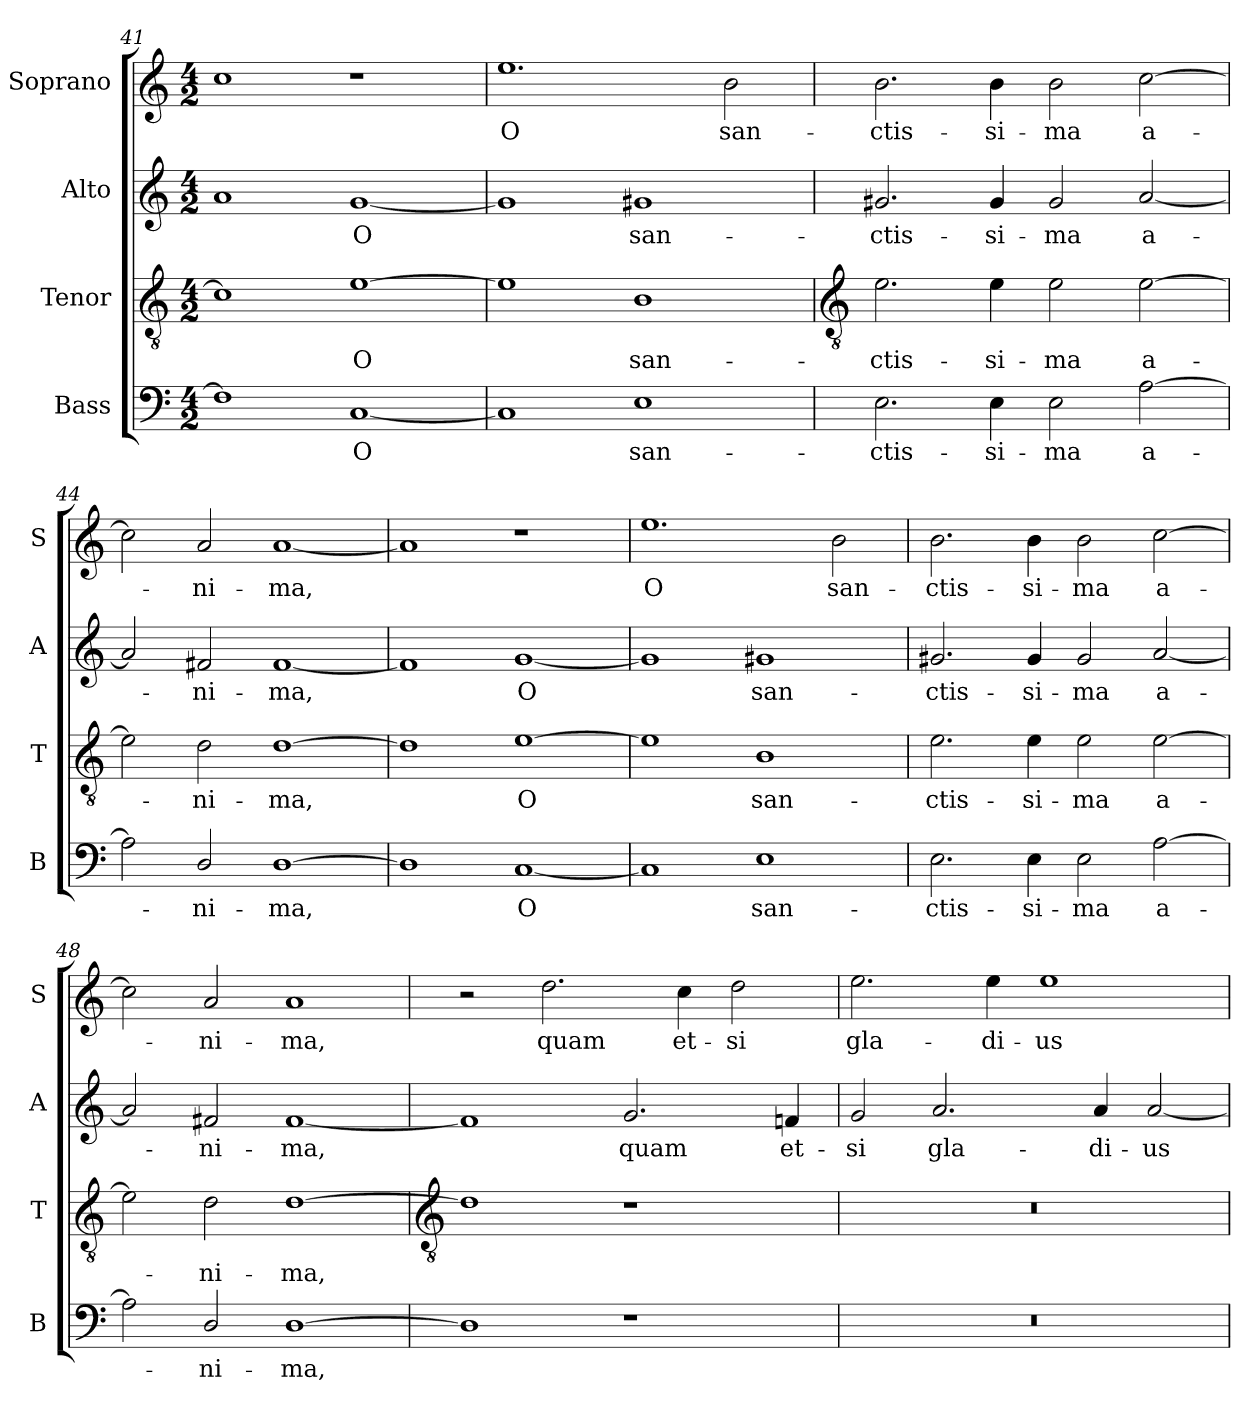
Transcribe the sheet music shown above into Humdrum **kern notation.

**kern	**text	**kern	**text	**kern	**text	**kern	**text
*part4	*part4	*part3	*part3	*part2	*part2	*part1	*part1
*staff4	*staff4	*staff3	*staff3	*staff2	*staff2	*staff1	*staff1
*I"Bass	*	*I"Tenor	*	*I"Alto	*	*I"Soprano	*
*I'B	*	*I'T	*	*I'A	*	*I'S	*
*clefF4	*	*clefGv2	*	*clefG2	*	*clefG2	*
*k[]	*	*k[]	*	*k[]	*	*k[]	*
*C:	*	*C:	*	*C:	*	*C:	*
*M4/2	*	*M4/2	*	*M4/2	*	*M4/2	*
=41	=41	=41	=41	=41	=41	=41	=41
1F]	.	1c]	.	1a	.	1cc	.
!	!LO:LY:b	!	!LO:LY:b	!	!LO:LY:b	!	!
[1C	O	[1e	O	[1g	O	1r	.
=42	=42	=42	=42	=42	=42	=42	=42
!	!	!	!	!	!	!	!LO:LY:b
1C]	.	1e]	.	1g]	.	1.ee	O
!	!LO:LY:b	!	!LO:LY:b	!	!LO:LY:b	!	!
1E	san-	1B	san-	1g#X	san-	.	.
!	!	!	!	!	!	!	!LO:LY:b
.	.	.	.	.	.	2b	san-
!!LO:LB:g=z
=43	=43	=43	=43	=43	=43	=43	=43
*	*	*clefGv2	*	*	*	*	*
!	!LO:LY:b	!	!LO:LY:b	!	!LO:LY:b	!	!LO:LY:b
2.E	-ctis-	2.e	-ctis-	2.g#X	-ctis-	2.b	-ctis-
!	!LO:LY:b	!	!LO:LY:b	!	!LO:LY:b	!	!LO:LY:b
4E	-si-	4e	-si-	4g#	-si-	4b	-si-
!	!LO:LY:b	!	!LO:LY:b	!	!LO:LY:b	!	!LO:LY:b
2E	-ma	2e	-ma	2g#	-ma	2b	-ma
!	!LO:LY:b	!	!LO:LY:b	!	!LO:LY:b	!	!LO:LY:b
[2A	a-	[2e	a-	[2a	a-	[2cc	a-
=44	=44	=44	=44	=44	=44	=44	=44
2A]	.	2e]	.	2a]	.	2cc]	.
!	!LO:LY:b	!	!LO:LY:b	!	!LO:LY:b	!	!LO:LY:b
2D/	ni-	2d	ni-	2f#X	ni-	2a	ni-
!	!LO:LY:b	!	!LO:LY:b	!	!LO:LY:b	!	!LO:LY:b
[1D	-ma,	[1d	-ma,	[1f#	-ma,	[1a	-ma,
=45	=45	=45	=45	=45	=45	=45	=45
1D]	.	1d]	.	1f#]	.	1a]	.
!	!LO:LY:b	!	!LO:LY:b	!	!LO:LY:b	!	!
[1C	O	[1e	O	[1g	O	1r	.
=46	=46	=46	=46	=46	=46	=46	=46
!	!	!	!	!	!	!	!LO:LY:b
1C]	.	1e]	.	1g]	.	1.ee	O
!	!LO:LY:b	!	!LO:LY:b	!	!LO:LY:b	!	!
1E	san-	1B	san-	1g#X	san-	.	.
!	!	!	!	!	!	!	!LO:LY:b
.	.	.	.	.	.	2b	san-
=47	=47	=47	=47	=47	=47	=47	=47
!	!LO:LY:b	!	!LO:LY:b	!	!LO:LY:b	!	!LO:LY:b
2.E	-ctis-	2.e	-ctis-	2.g#X	-ctis-	2.b	-ctis-
!	!LO:LY:b	!	!LO:LY:b	!	!LO:LY:b	!	!LO:LY:b
4E	-si-	4e	-si-	4g#	-si-	4b	-si-
!	!LO:LY:b	!	!LO:LY:b	!	!LO:LY:b	!	!LO:LY:b
2E	-ma	2e	-ma	2g#	-ma	2b	-ma
!	!LO:LY:b	!	!LO:LY:b	!	!LO:LY:b	!	!LO:LY:b
[2A	a-	[2e	a-	[2a	a-	[2cc	a-
=48	=48	=48	=48	=48	=48	=48	=48
2A]	.	2e]	.	2a]	.	2cc]	.
!	!LO:LY:b	!	!LO:LY:b	!	!LO:LY:b	!	!LO:LY:b
2D/	ni-	2d	ni-	2f#X	ni-	2a	ni-
!	!LO:LY:b	!	!LO:LY:b	!	!LO:LY:b	!	!LO:LY:b
[1D	-ma,	[1d	-ma,	[1f#	-ma,	1a	-ma,
!!LO:LB:g=z
=49	=49	=49	=49	=49	=49	=49	=49
*	*	*clefGv2	*	*	*	*	*
1D]	.	1d]	.	1f#]	.	2r	.
!	!	!	!	!	!	!	!LO:LY:b
.	.	.	.	.	.	2.dd	quam
!	!	!	!	!	!LO:LY:b	!	!
1r	.	1r	.	2.g	quam	.	.
!	!	!	!	!	!	!	!LO:LY:b
.	.	.	.	.	.	4cc	et-
!	!	!	!	!	!	!	!LO:LY:b
.	.	.	.	.	.	2dd	-si
!	!	!	!	!	!LO:LY:b	!	!
.	.	.	.	4fn	et-	.	.
=50	=50	=50	=50	=50	=50	=50	=50
!	!	!	!	!	!LO:LY:b	!	!LO:LY:b
0r	.	0r	.	2g	-si	2.ee	gla-
!	!	!	!	!	!LO:LY:b	!	!
.	.	.	.	2.a	gla-	.	.
!	!	!	!	!	!	!	!LO:LY:b
.	.	.	.	.	.	4ee	-di-
!	!	!	!	!	!	!	!LO:LY:b
.	.	.	.	.	.	1ee	-us
!	!	!	!	!	!LO:LY:b	!	!
.	.	.	.	4a	-di-	.	.
!	!	!	!	!	!LO:LY:b	!	!
.	.	.	.	[2a	-us	.	.
=	=	=	=	=	=	=	=
*-	*-	*-	*-	*-	*-	*-	*-
